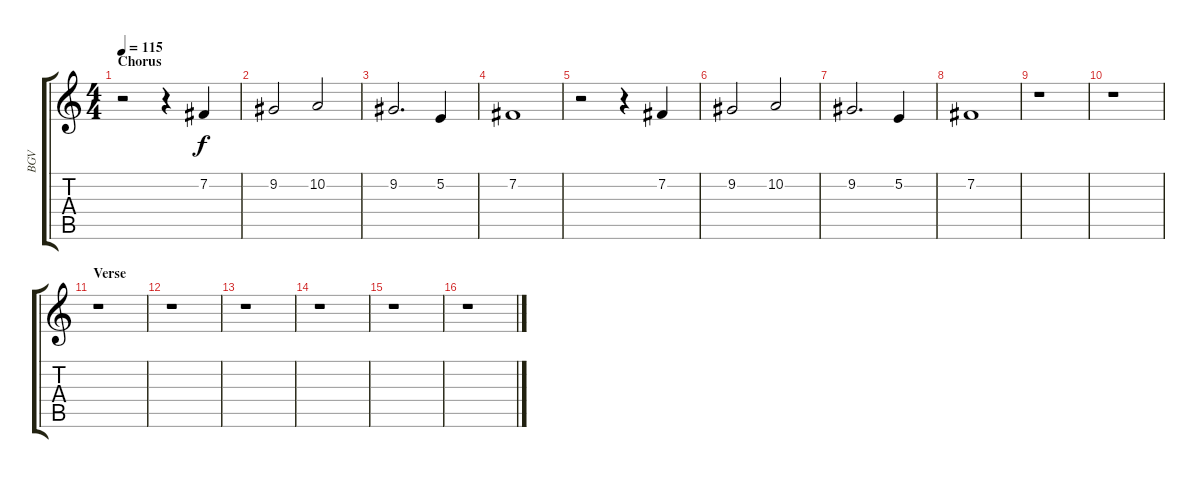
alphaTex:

\track ("BGV" "BGV") {instrument voiceoohs}
\staff {score tabs}
\tuning (E4 B3 G3 D3 A2 E2) {hide}
\ts (4 4)
\section ("" "Chorus")
\tempo 115
\clef g2
\ks c
r.2{dy f} r.4 7.2.4 |
9.2.2 10.2.2 |
9.2.2{d} 5.2.4 |
7.2.1 |
r.2 r.4 7.2.4 |
9.2.2 10.2.2 |
9.2.2{d} 5.2.4 |
7.2.1 |
r.1 |
r.1 |
\section ("" "Verse")
r.1 |
r.1 |
r.1 |
r.1 |
r.1 |
r.1
